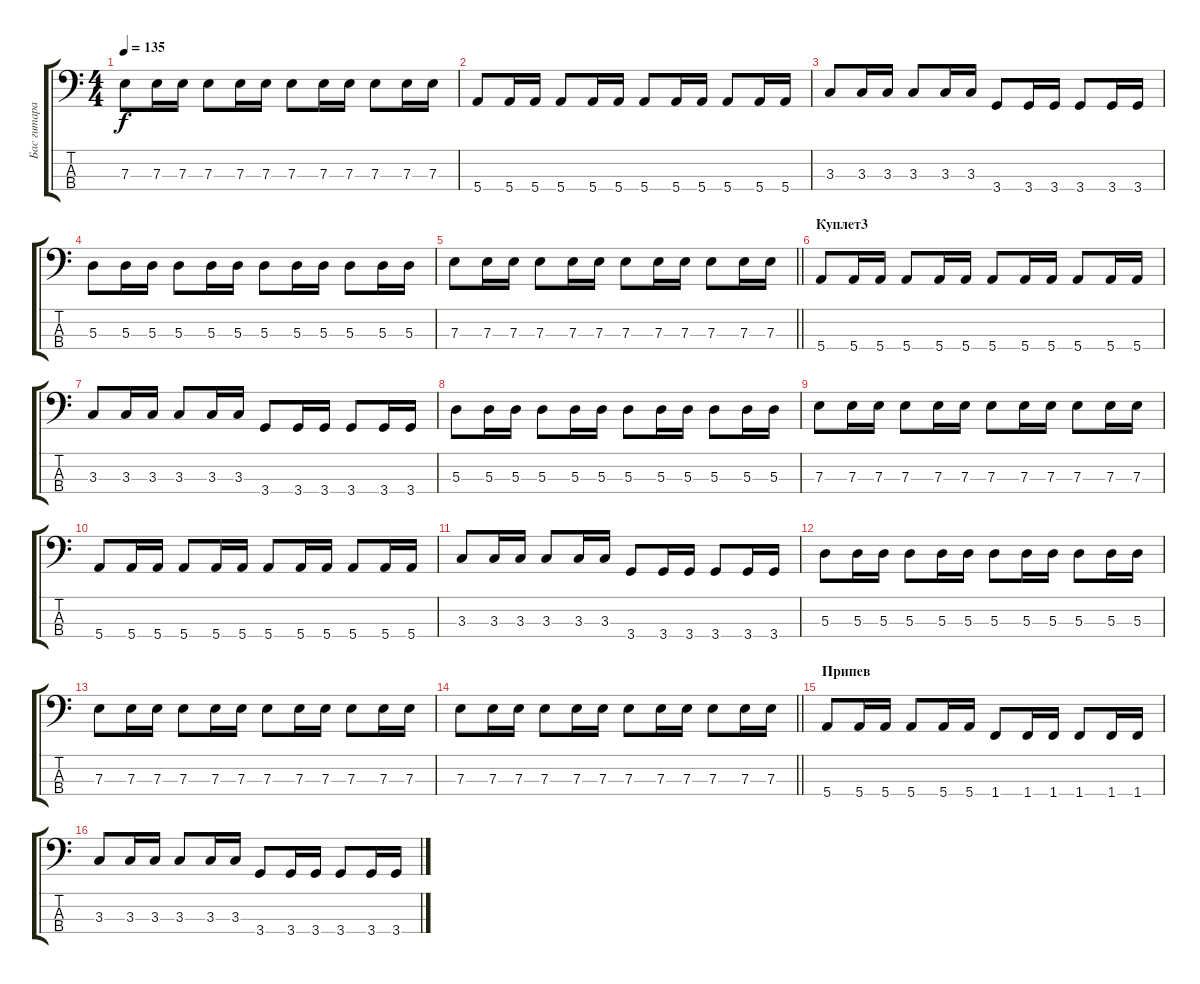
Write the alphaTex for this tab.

\track ("Бас гитара" "Бас гитара") {instrument electricbassfinger}
\staff {score tabs}
\tuning (G2 D2 A1 E1) {hide}
\ts (4 4)
\tempo 135
\clef f4
\ks c
7.3.8{dy f} 7.3.16 7.3.16 7.3.8 7.3.16 7.3.16 7.3.8 7.3.16 7.3.16 7.3.8 7.3.16 7.3.16 |
5.4.8 5.4.16 5.4.16 5.4.8 5.4.16 5.4.16 5.4.8 5.4.16 5.4.16 5.4.8 5.4.16 5.4.16 |
3.3.8 3.3.16 3.3.16 3.3.8 3.3.16 3.3.16 3.4.8 3.4.16 3.4.16 3.4.8 3.4.16 3.4.16 |
5.3.8 5.3.16 5.3.16 5.3.8 5.3.16 5.3.16 5.3.8 5.3.16 5.3.16 5.3.8 5.3.16 5.3.16 |
\barLineRight lightlight
7.3.8 7.3.16 7.3.16 7.3.8 7.3.16 7.3.16 7.3.8 7.3.16 7.3.16 7.3.8 7.3.16 7.3.16 |
\section ("" "Куплет3")
5.4.8 5.4.16 5.4.16 5.4.8 5.4.16 5.4.16 5.4.8 5.4.16 5.4.16 5.4.8 5.4.16 5.4.16 |
3.3.8 3.3.16 3.3.16 3.3.8 3.3.16 3.3.16 3.4.8 3.4.16 3.4.16 3.4.8 3.4.16 3.4.16 |
5.3.8 5.3.16 5.3.16 5.3.8 5.3.16 5.3.16 5.3.8 5.3.16 5.3.16 5.3.8 5.3.16 5.3.16 |
7.3.8 7.3.16 7.3.16 7.3.8 7.3.16 7.3.16 7.3.8 7.3.16 7.3.16 7.3.8 7.3.16 7.3.16 |
5.4.8 5.4.16 5.4.16 5.4.8 5.4.16 5.4.16 5.4.8 5.4.16 5.4.16 5.4.8 5.4.16 5.4.16 |
3.3.8 3.3.16 3.3.16 3.3.8 3.3.16 3.3.16 3.4.8 3.4.16 3.4.16 3.4.8 3.4.16 3.4.16 |
5.3.8 5.3.16 5.3.16 5.3.8 5.3.16 5.3.16 5.3.8 5.3.16 5.3.16 5.3.8 5.3.16 5.3.16 |
7.3.8 7.3.16 7.3.16 7.3.8 7.3.16 7.3.16 7.3.8 7.3.16 7.3.16 7.3.8 7.3.16 7.3.16 |
\barLineRight lightlight
7.3.8 7.3.16 7.3.16 7.3.8 7.3.16 7.3.16 7.3.8 7.3.16 7.3.16 7.3.8 7.3.16 7.3.16 |
\section ("" "Припев")
5.4.8 5.4.16 5.4.16 5.4.8 5.4.16 5.4.16 1.4.8 1.4.16 1.4.16 1.4.8 1.4.16 1.4.16 |
3.3.8 3.3.16 3.3.16 3.3.8 3.3.16 3.3.16 3.4.8 3.4.16 3.4.16 3.4.8 3.4.16 3.4.16
